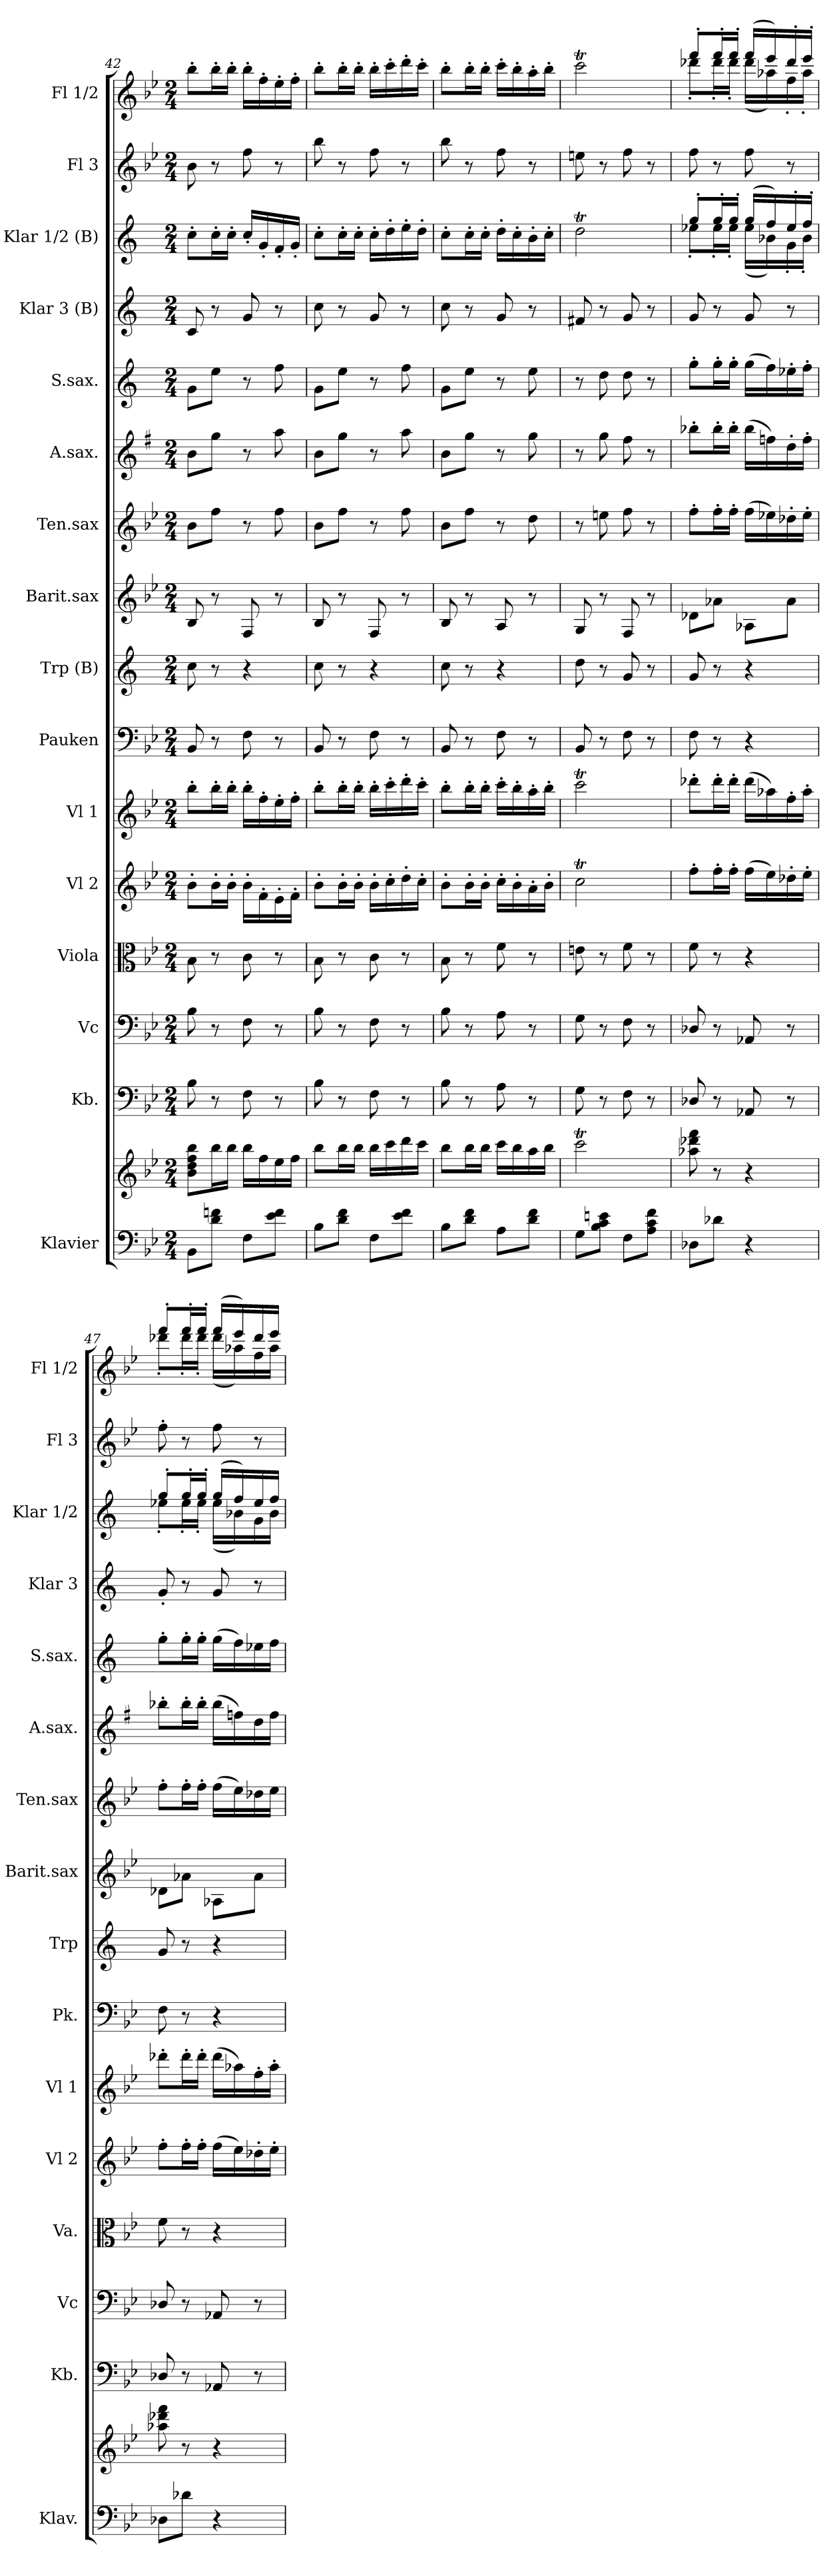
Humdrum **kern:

**kern	**kern	**kern	**kern	**kern	**kern	**kern	**kern	**kern	**kern	**kern	**kern	**kern	**kern	**kern	**kern	**kern
*part16	*part16	*part15	*part14	*part13	*part12	*part11	*part10	*part9	*part8	*part7	*part6	*part5	*part4	*part3	*part2	*part1
*staff17	*staff16	*staff15	*staff14	*staff13	*staff12	*staff11	*staff10	*staff9	*staff8	*staff7	*staff6	*staff5	*staff4	*staff3	*staff2	*staff1
*I"Klavier	*	*I"Kb.	*I"Vc	*I"Viola	*I"Vl 2	*I"Vl 1	*I"Pauken	*I"Trp (B)	*I"Barit.sax	*I"Ten.sax	*I"A.sax.	*I"S.sax.	*I"Klar 3 (B)	*I"Klar 1/2 (B)	*I"Fl 3	*I"Fl 1/2
*I'Klav.	*	*I'Kb.	*I'Vc	*I'Va.	*I'Vl 2	*I'Vl 1	*I'Pk.	*I'Trp	*I'Barit.sax	*I'Ten.sax	*I'A.sax.	*I'S.sax.	*I'Klar 3	*I'Klar 1/2	*I'Fl 3	*I'Fl 1/2
*clefF4	*clefG2	*clefF4	*clefF4	*clefC3	*clefG2	*clefG2	*clefF4	*clefG2	*clefG2	*clefG2	*clefG2	*clefG2	*clefG2	*clefG2	*clefG2	*clefG2
*	*	*ITrd7c12	*	*	*	*	*	*ITrd1c2	*ITrd12c21	*ITrd8c14	*ITrd5c9	*ITrd1c2	*ITrd1c2	*ITrd1c2	*	*
*k[b-e-]	*k[b-e-]	*k[b-e-]	*k[b-e-]	*k[b-e-]	*k[b-e-]	*k[b-e-]	*k[b-e-]	*k[b-e-]	*k[b-e-]	*k[b-e-]	*k[b-e-]	*k[b-e-]	*k[b-e-]	*k[b-e-]	*k[b-e-]	*k[b-e-]
*B-:	*B-:	*B-:	*B-:	*B-:	*B-:	*B-:	*B-:	*	*B-:	*	*B-:	*	*	*	*B-:	*B-:
*M2/4	*M2/4	*M2/4	*M2/4	*M2/4	*M2/4	*M2/4	*M2/4	*M2/4	*M2/4	*M2/4	*M2/4	*M2/4	*M2/4	*M2/4	*M2/4	*M2/4
=42	=42	=42	=42	=42	=42	=42	=42	=42	=42	=42	=42	=42	=42	=42	=42	=42
8BB-\L	8b-\ 8dd\ 8ff\ 8bb-\L	8BB-\	8B-\	8B-\	8b-'\L	8bb-'\L	8BB-/	8b-\	8BB-/	8B-\L	8d\L	8f\L	8B-/	8b-'\L	8b-\	8bb-'\L
8d\ 8fn\J	16bb-\L	8r	8r	8r	16b-'\L	16bb-'\L	8r	8r	8r	8f\J	8b-\J	8dd\J	8r	16b-'\L	8r	16bb-'\L
.	16bb-\JJ	.	.	.	16b-'\JJ	16bb-'\JJ	.	.	.	.	.	.	.	16b-'\JJ	.	16bb-'\JJ
8F\L	16bb-\LL	8FF\	8F\	8c\	16b-'\LL	16bb-'\LL	8F\	4r	8FF/	8r	8r	8r	8f/	16b-'/LL	8ff\	16bb-'\LL
.	16ff\	.	.	.	16f'\	16ff'\	.	.	.	.	.	.	.	16f'/	.	16ff'\
8e-\ 8f\J	16ee-\	8r	8r	8r	16e-'\	16ee-'\	8r	.	8r	8f\	8cc\	8ee-\	8r	16e-'/	8r	16ee-'\
.	16ff\JJ	.	.	.	16f'\JJ	16ff'\JJ	.	.	.	.	.	.	.	16f'/JJ	.	16ff'\JJ
=43	=43	=43	=43	=43	=43	=43	=43	=43	=43	=43	=43	=43	=43	=43	=43	=43
8B-\L	8bb-\L	8BB-\	8B-\	8B-\	8b-'\L	8bb-'\L	8BB-/	8b-\	8BB-/	8B-\L	8d\L	8f\L	8b-\	8b-'\L	8bb-\	8bb-'\L
8d\ 8f\J	16bb-\L	8r	8r	8r	16b-'\L	16bb-'\L	8r	8r	8r	8f\J	8b-\J	8dd\J	8r	16b-'\L	8r	16bb-'\L
.	16bb-\JJ	.	.	.	16b-'\JJ	16bb-'\JJ	.	.	.	.	.	.	.	16b-'\JJ	.	16bb-'\JJ
8F\L	16bb-\LL	8FF\	8F\	8c\	16b-'\LL	16bb-'\LL	8F\	4r	8FF/	8r	8r	8r	8f/	16b-'\LL	8ff\	16bb-'\LL
.	16ccc\	.	.	.	16cc'\	16ccc'\	.	.	.	.	.	.	.	16cc'\	.	16ccc'\
8e-\ 8f\J	16ddd\	8r	8r	8r	16dd'\	16ddd'\	8r	.	8r	8f\	8cc\	8ee-\	8r	16dd'\	8r	16ddd'\
.	16ccc\JJ	.	.	.	16cc'\JJ	16ccc'\JJ	.	.	.	.	.	.	.	16cc'\JJ	.	16ccc'\JJ
=44	=44	=44	=44	=44	=44	=44	=44	=44	=44	=44	=44	=44	=44	=44	=44	=44
8B-\L	8bb-\L	8BB-\	8B-\	8B-\	8b-'\L	8bb-'\L	8BB-/	8b-\	8BB-/	8B-\L	8d\L	8f\L	8b-\	8b-'\L	8bb-\	8bb-'\L
8d\ 8f\J	16bb-\L	8r	8r	8r	16b-'\L	16bb-'\L	8r	8r	8r	8f\J	8b-\J	8dd\J	8r	16b-'\L	8r	16bb-'\L
.	16bb-\JJ	.	.	.	16b-'\JJ	16bb-'\JJ	.	.	.	.	.	.	.	16b-'\JJ	.	16bb-'\JJ
8A\L	16ccc\LL	8AA\	8A\	8f\	16cc'\LL	16ccc'\LL	8F\	4r	8AA/	8r	8r	8r	8f/	16cc'\LL	8ff\	16ccc'\LL
.	16bb-\	.	.	.	16b-'\	16bb-'\	.	.	.	.	.	.	.	16b-'\	.	16bb-'\
8d\ 8f\J	16aa\	8r	8r	8r	16a'\	16aa'\	8r	.	8r	8d\	8b-\	8dd\	8r	16a'\	8r	16aa'\
.	16bb-\JJ	.	.	.	16b-'\JJ	16bb-'\JJ	.	.	.	.	.	.	.	16b-'\JJ	.	16bb-'\JJ
=45	=45	=45	=45	=45	=45	=45	=45	=45	=45	=45	=45	=45	=45	=45	=45	=45
8G\L	2cccT\	8GG\	8G\	8en\	2ccT\	2cccT\	8BB-/	8cc\	8GG/	8r	8r	8r	8en/	2ccT\	8een\	2cccT\
8B-\ 8c\ 8en\J	.	8r	8r	8r	.	.	8r	8r	8r	8en\	8b-\	8cc\	8r	.	8r	.
8F\L	.	8FF\	8F\	8f\	.	.	8F\	8f/	8FF/	8f\	8a\	8cc\	8f/	.	8ff\	.
8A\ 8c\ 8f\J	.	8r	8r	8r	.	.	8r	8r	8r	8r	8r	8r	8r	.	8r	.
!!LO:PB:g=z
=46	=46	=46	=46	=46	=46	=46	=46	=46	=46	=46	=46	=46	=46	=46	=46	=46
*	*	*	*	*	*	*	*	*	*	*	*	*	*	*^	*	*^
8D-X\L	8aa-X\ 8ddd-X\ 8fff\	8DD-X/	8D-X/	8f\	8ff'\L	8ddd-X'\L	8F\	8f/	8D-X\L	8f'\L	8dd-X'\L	8ff'\L	8f/	8ff'/L	8dd-X'\L	8ff\	8fff'/L	8ddd-X'\L
8d-X\J	8r	8r	8r	8r	16ff'\L	16ddd-'\L	8r	8r	8A-X\J	16f'\L	16dd-'\L	16ff'\L	8r	16ff'/L	16dd-'\L	8r	16fff'/L	16ddd-'\L
.	.	.	.	.	16ff'\JJ	16ddd-'\JJ	.	.	.	16f'\JJ	16dd-'\JJ	16ff'\JJ	.	16ff'/JJ	16dd-'\JJ	.	16fff'/JJ	16ddd-'\JJ
4r	4r	8AAA-X/	8AA-X/	4r	(16ff\LL	(16ddd-\LL	4r	4r	8AA-X\L	(16f\LL	(16dd-\LL	(16ff\LL	8f/	(16ff/LL	(16dd-\LL	8ff\	(16fff/LL	(16ddd-\LL
.	.	.	.	.	16ee-\)	16aa-X\)	.	.	.	16e-X\)	16a-X\)	16ee-\)	.	16ee-/)	16a-X\)	.	16eee-/)	16aa-X\)
.	.	8r	8r	.	16dd-X'\	16ff'\	.	.	8A-\J	16d-X'\	16f'\	16dd-X'\	8r	16dd-'/	16f'\	8r	16ddd-'/	16ff'\
.	.	.	.	.	16ee-'\JJ	16aa-'\JJ	.	.	.	16e-'\JJ	16a-'\JJ	16ee-'\JJ	.	16ee-'/JJ	16a-'\JJ	.	16eee-'/JJ	16aa-'\JJ
=47	=47	=47	=47	=47	=47	=47	=47	=47	=47	=47	=47	=47	=47	=47	=47	=47	=47	=47
8D-X\L	8aa-X\ 8ddd-X\ 8fff\	8DD-X/	8D-X/	8f\	8ff'\L	8ddd-X'\L	8F\	8f/	8D-X\L	8f'\L	8dd-X'\L	8ff'\L	8f'/	8ff'/L	8dd-X'\L	8ff'\	8fff'/L	8ddd-X'\L
8d-X\J	8r	8r	8r	8r	16ff'\L	16ddd-'\L	8r	8r	8A-X\J	16f'\L	16dd-'\L	16ff'\L	8r	16ff'/L	16dd-'\L	8r	16fff'/L	16ddd-'\L
.	.	.	.	.	16ff'\JJ	16ddd-'\JJ	.	.	.	16f'\JJ	16dd-'\JJ	16ff'\JJ	.	16ff'/JJ	16dd-'\JJ	.	16fff'/JJ	16ddd-'\JJ
4r	4r	8AAA-X/	8AA-X/	4r	(16ff\LL	(16ddd-\LL	4r	4r	8AA-X\L	(16f\LL	(16dd-\LL	(16ff\LL	8f/	(16ff/LL	(16dd-\LL	8ff\	(16fff/LL	(16ddd-\LL
.	.	.	.	.	16ee-\)	16aa-X\)	.	.	.	16e-\)	16a-X\)	16ee-\)	.	16ee-/)	16a-X\)	.	16eee-/)	16aa-X\)
.	.	8r	8r	.	16dd-X'\	16ff'\	.	.	8A-\J	16d-X\	16f\	16dd-X\	8r	16dd-/	16f\	8r	16ddd-/	16ff\
.	.	.	.	.	16ee-'\JJ	16aa-'\JJ	.	.	.	16e-\JJ	16a-\JJ	16ee-\JJ	.	16ee-/JJ	16a-\JJ	.	16eee-/JJ	16aa-\JJ
*	*	*	*	*	*	*	*	*	*	*	*	*	*	*v	*v	*	*v	*v
=	=	=	=	=	=	=	=	=	=	=	=	=	=	=	=	=
*-	*-	*-	*-	*-	*-	*-	*-	*-	*-	*-	*-	*-	*-	*-	*-	*-
